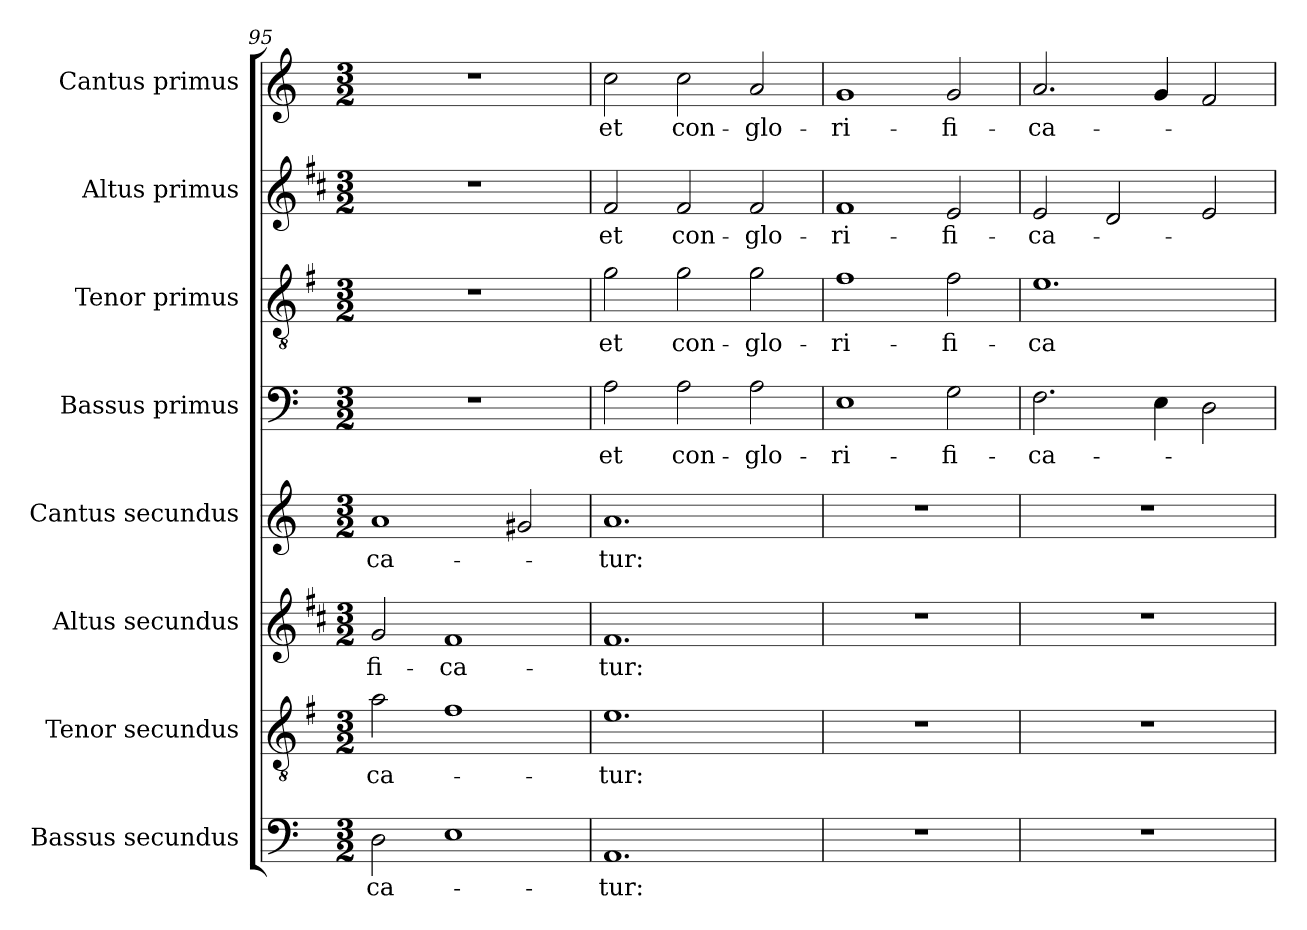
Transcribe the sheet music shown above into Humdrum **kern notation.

**kern	**text	**kern	**text	**kern	**text	**kern	**text	**kern	**text	**kern	**text	**kern	**text	**kern	**text
*part8	*part8	*part7	*part7	*part6	*part6	*part5	*part5	*part4	*part4	*part3	*part3	*part2	*part2	*part1	*part1
*staff8	*staff8	*staff7	*staff7	*staff6	*staff6	*staff5	*staff5	*staff4	*staff4	*staff3	*staff3	*staff2	*staff2	*staff1	*staff1
*I"Bassus secundus	*	*I"Tenor secundus	*	*I"Altus secundus	*	*I"Cantus secundus	*	*I"Bassus primus	*	*I"Tenor primus	*	*I"Altus primus	*	*I"Cantus primus	*
*I'B2	*	*I'T2	*	*I'A2	*	*I'C2	*	*I'B1	*	*I'T1	*	*I'A1	*	*I'C1	*
*clefF4	*	*clefGv2	*	*clefG2	*	*clefG2	*	*clefF4	*	*clefGv2	*	*clefG2	*	*clefG2	*
*	*	*ITrd4c7	*	*ITrd1c2	*	*	*	*	*	*ITrd4c7	*	*ITrd1c2	*	*	*
*k[]	*	*k[]	*	*k[]	*	*k[]	*	*k[]	*	*k[]	*	*k[]	*	*k[]	*
*C:	*	*C:	*	*C:	*	*C:	*	*C:	*	*C:	*	*C:	*	*C:	*
*M3/2	*	*M3/2	*	*M3/2	*	*M3/2	*	*M3/2	*	*M3/2	*	*M3/2	*	*M3/2	*
=95	=95	=95	=95	=95	=95	=95	=95	=95	=95	=95	=95	=95	=95	=95	=95
!	!LO:LY:b	!	!LO:LY:b	!	!LO:LY:b	!	!LO:LY:b	!	!	!	!	!	!	!	!
2D\	-ca-	2d\	-ca-	2f/	-fi-	1a	-ca-	1.r	.	1.r	.	1.r	.	1.r	.
!	!	!	!	!	!LO:LY:b	!	!	!	!	!	!	!	!	!	!
1E	.	1B	.	1e	-ca-	.	.	.	.	.	.	.	.	.	.
.	.	.	.	.	.	2g#X/	.	.	.	.	.	.	.	.	.
=96	=96	=96	=96	=96	=96	=96	=96	=96	=96	=96	=96	=96	=96	=96	=96
!	!LO:LY:b	!	!LO:LY:b	!	!LO:LY:b	!	!LO:LY:b	!	!LO:LY:b	!	!LO:LY:b	!	!LO:LY:b	!	!LO:LY:b
1.AA	-tur:	1.A	-tur:	1.e	-tur:	1.a	-tur:	2A\	et	2c\	et	2e/	et	2cc\	et
!	!	!	!	!	!	!	!	!	!LO:LY:b	!	!LO:LY:b	!	!LO:LY:b	!	!LO:LY:b
.	.	.	.	.	.	.	.	2A\	con-	2c\	con-	2e/	con-	2cc\	con-
!	!	!	!	!	!	!	!	!	!LO:LY:b	!	!LO:LY:b	!	!LO:LY:b	!	!LO:LY:b
.	.	.	.	.	.	.	.	2A\	-glo-	2c\	-glo-	2e/	-glo-	2a/	-glo-
=97	=97	=97	=97	=97	=97	=97	=97	=97	=97	=97	=97	=97	=97	=97	=97
!	!	!	!	!	!	!	!	!	!LO:LY:b	!	!LO:LY:b	!	!LO:LY:b	!	!LO:LY:b
1.r	.	1.r	.	1.r	.	1.r	.	1E	-ri-	1B	-ri-	1e	-ri-	1g	-ri-
!	!	!	!	!	!	!	!	!	!LO:LY:b	!	!LO:LY:b	!	!LO:LY:b	!	!LO:LY:b
.	.	.	.	.	.	.	.	2G\	-fi-	2B\	-fi-	2d/	-fi-	2g/	-fi-
!!LO:LB:g=z
=98	=98	=98	=98	=98	=98	=98	=98	=98	=98	=98	=98	=98	=98	=98	=98
!	!	!	!	!	!	!	!	!	!LO:LY:b	!	!LO:LY:b	!	!LO:LY:b	!	!LO:LY:b
1.r	.	1.r	.	1.r	.	1.r	.	2.F\	-ca-	1.A	-ca-	2d/	-ca-	2.a/	-ca-
.	.	.	.	.	.	.	.	.	.	.	.	2c/	.	.	.
.	.	.	.	.	.	.	.	4E\	.	.	.	.	.	4g/	.
.	.	.	.	.	.	.	.	2D\	.	.	.	2d/	.	2f/	.
=	=	=	=	=	=	=	=	=	=	=	=	=	=	=	=
*-	*-	*-	*-	*-	*-	*-	*-	*-	*-	*-	*-	*-	*-	*-	*-
